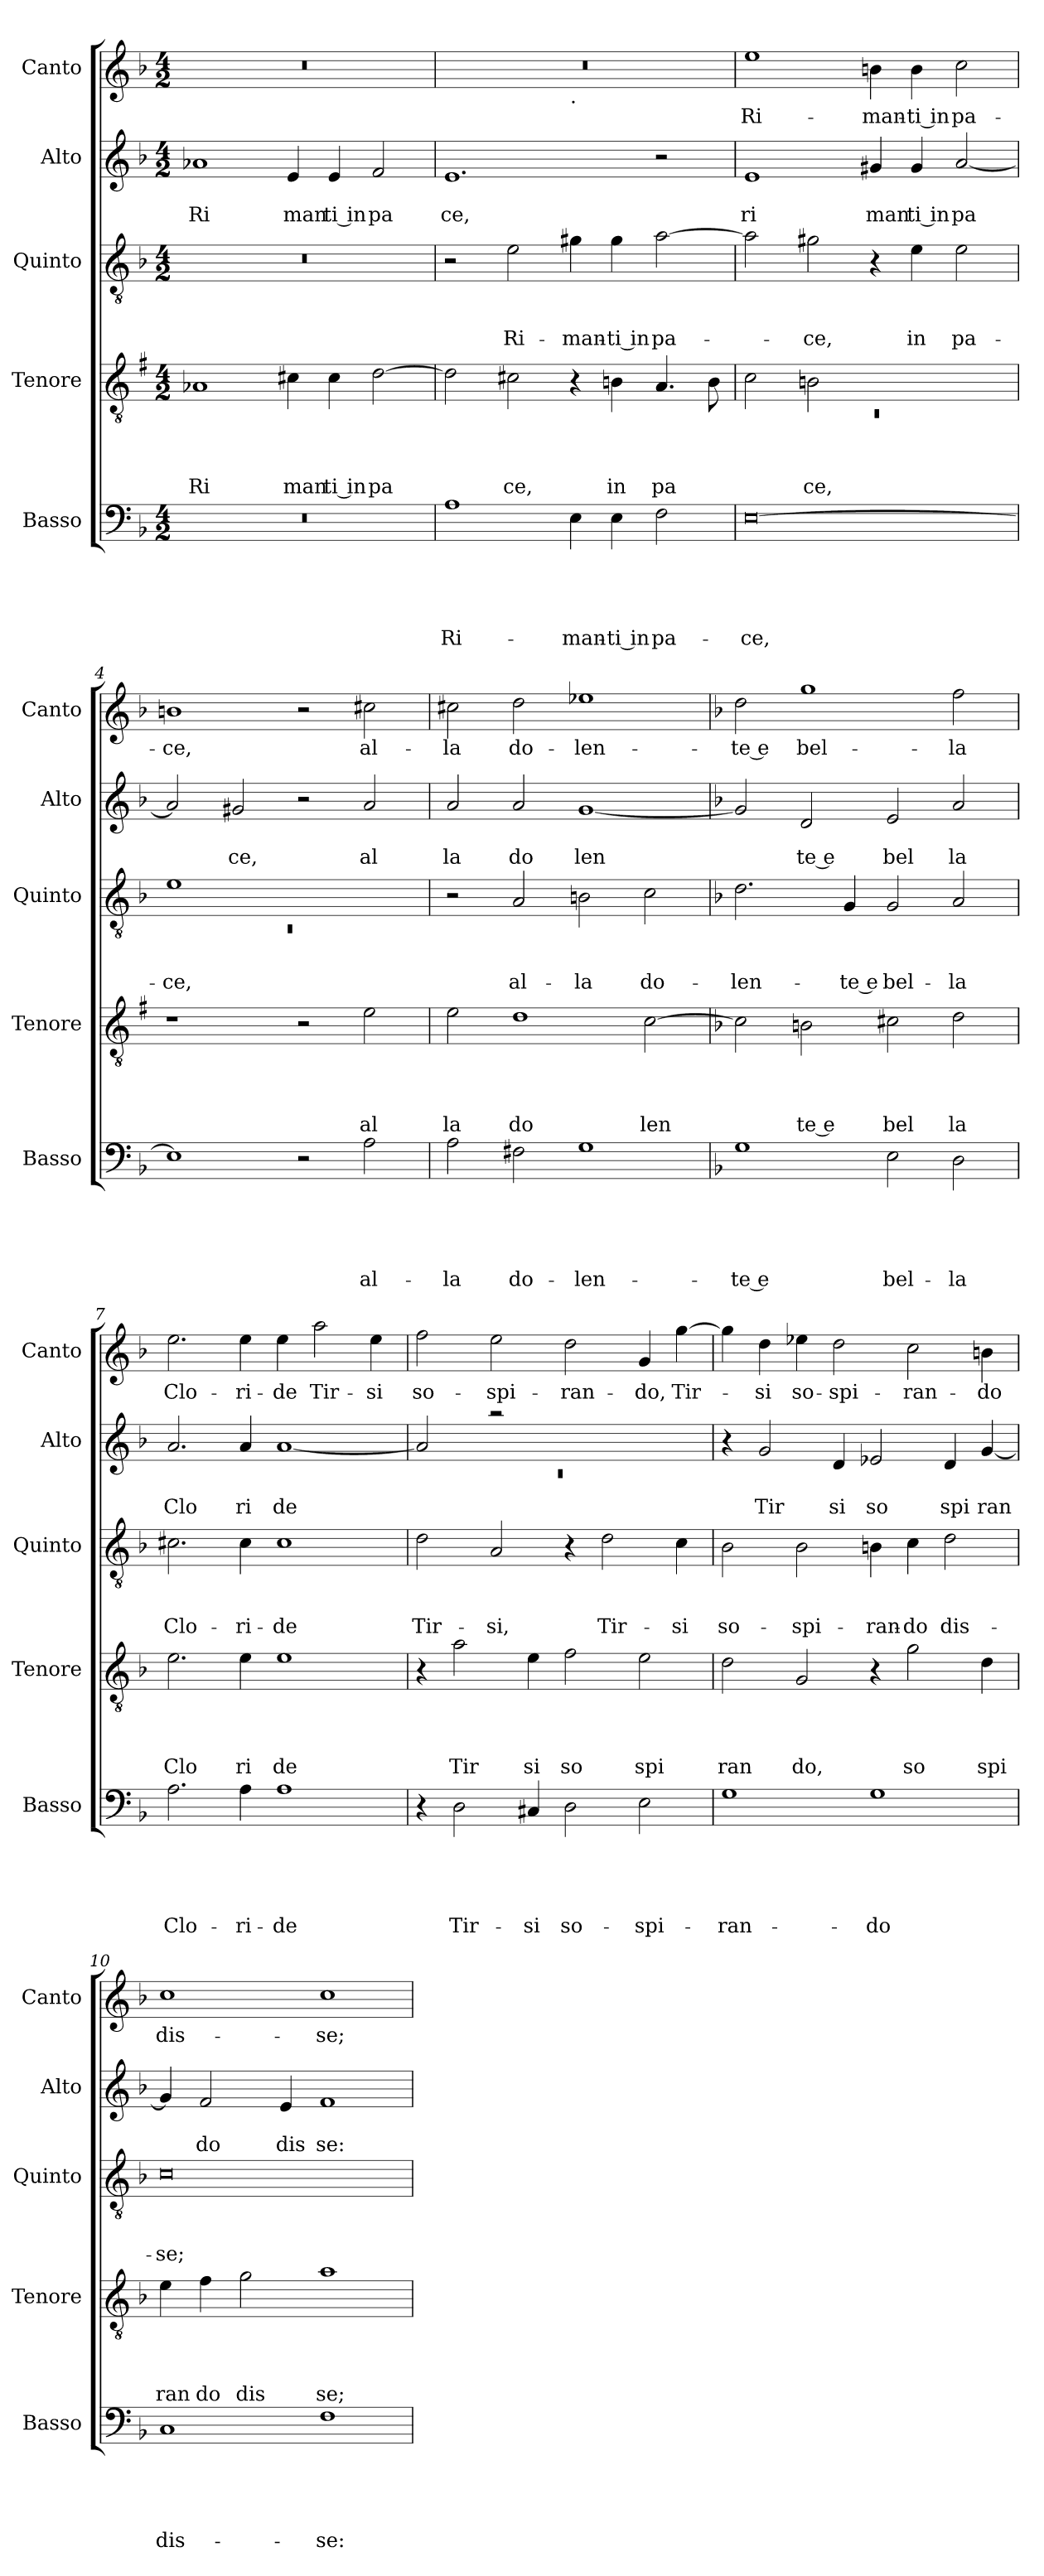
**kern	**text	**text	**text	**text	**text	**kern	**text	**text	**text	**text	**kern	**text	**text	**text	**kern	**text	**text	**kern	**text
*part5	*part5	*part5	*part5	*part5	*part5	*part4	*part4	*part4	*part4	*part4	*part3	*part3	*part3	*part3	*part2	*part2	*part2	*part1	*part1
*staff5	*staff5	*staff5	*staff5	*staff5	*staff5	*staff4	*staff4	*staff4	*staff4	*staff4	*staff3	*staff3	*staff3	*staff3	*staff2	*staff2	*staff2	*staff1	*staff1
*I"Basso	*	*	*	*	*	*I"Tenore	*	*	*	*	*I"Quinto	*	*	*	*I"Alto	*	*	*I"Canto	*
*I'Basso	*	*	*	*	*	*I'Tenore	*	*	*	*	*I'Quinto	*	*	*	*I'Alto	*	*	*I'Canto	*
*clefF4	*	*	*	*	*	*clefGv2	*	*	*	*	*clefGv2	*	*	*	*clefG2	*	*	*clefG2	*
*	*	*	*	*	*	*ITrd1c2	*	*	*	*	*	*	*	*	*	*	*	*	*
*k[b-]	*	*	*	*	*	*k[b-]	*	*	*	*	*k[b-]	*	*	*	*k[b-]	*	*	*k[b-]	*
*F:	*	*	*	*	*	*F:	*	*	*	*	*F:	*	*	*	*F:	*	*	*F:	*
*M4/2	*	*	*	*	*	*M4/2	*	*	*	*	*M4/2	*	*	*	*M4/2	*	*	*M4/2	*
=1	=1	=1	=1	=1	=1	=1	=1	=1	=1	=1	=1	=1	=1	=1	=1	=1	=1	=1	=1
!	!	!	!	!	!	!	!	!	!	!LO:LY:b	!	!	!	!	!	!	!LO:LY:b	!	!
0r	.	.	.	.	.	1G-X	.	.	.	Ri	0r	.	.	.	1a-X	.	Ri	0r	.
!	!	!	!	!	!	!	!	!	!	!LO:LY:b	!	!	!	!	!	!	!LO:LY:b	!	!
.	.	.	.	.	.	4Bn\	.	.	.	man	.	.	.	.	4e/	.	man	.	.
!	!	!	!	!	!	!	!	!	!	!LO:LY:b:rj	!	!	!	!	!	!	!LO:LY:b:rj	!	!
.	.	.	.	.	.	4B\	.	.	.	ti in	.	.	.	.	4e/	.	ti in	.	.
!	!	!	!	!	!	!	!	!	!	!LO:LY:b	!	!	!	!	!	!	!LO:LY:b	!	!
.	.	.	.	.	.	[>2c\	.	.	.	pa	.	.	.	.	2f/	.	pa	.	.
=2	=2	=2	=2	=2	=2	=2	=2	=2	=2	=2	=2	=2	=2	=2	=2	=2	=2	=2	=2
!	!	!	!	!	!LO:LY:b	!	!	!	!	!	!	!	!	!	!	!	!LO:LY:b	!	!
*	*	*	*	*	*	*	*	*	*	*	*	*	*	*	*	*	*	*^	*
1A	.	.	.	.	Ri-	2c\]	.	.	.	.	2r	.	.	.	1.e	.	ce,	0r	1ryy	.
!	!	!	!	!	!	!	!	!	!	!LO:LY:b	!	!	!	!LO:LY:b	!	!	!	!	!	!
.	.	.	.	.	.	2Bn\	.	.	.	ce,	2e\	.	.	Ri-	.	.	.	.	.	.
!	!	!	!	!	!	!	!	!	!	!	!	!	!	!	!	!	!	!	!LO:TX:b:t=.	!
!	!	!	!	!	!LO:LY:b	!	!	!	!	!	!	!	!	!LO:LY:b	!	!	!	!	!	!
4E\	.	.	.	.	-man-	4r	.	.	.	.	4g#X\	.	.	-man-	.	.	.	.	1ryy	.
!	!	!	!	!	!LO:LY:b:rj	!	!	!	!	!LO:LY:b	!	!	!	!LO:LY:b:rj	!	!	!	!	!	!
4E\	.	.	.	.	-ti in	4An\	.	.	.	in	4g#\	.	.	-ti in	.	.	.	.	.	.
!	!	!	!	!	!LO:LY:b	!	!	!	!	!LO:LY:b	!	!	!	!LO:LY:b	!	!	!	!	!	!
2F\	.	.	.	.	pa-	4.G/	.	.	.	pa	[>2a\	.	.	pa-	2r	.	.	.	.	.
.	.	.	.	.	.	8A\	.	.	.	.	.	.	.	.	.	.	.	.	.	.
=3	=3	=3	=3	=3	=3	=3	=3	=3	=3	=3	=3	=3	=3	=3	=3	=3	=3	=3	=3	=3
*	*	*	*	*	*	*^	*	*	*	*	*	*	*	*	*	*	*	*	*	*
!	!	!	!	!	!LO:LY:b	!	!LO:N:vis=1	!	!	!	!	!	!	!	!	!	!	!LO:LY:b	!	!	!LO:LY:b
*	*	*	*	*	*	*	*	*	*	*	*	*	*	*	*	*	*	*	*v	*v	*
[>0E	.	.	.	.	-ce,	2B-\	0rC	.	.	.	.	2a\]	.	.	.	1e	.	ri	1ee	Ri-
!	!	!	!	!	!	!	!	!	!	!	!LO:LY:b	!	!	!	!LO:LY:b	!	!	!	!	!
.	.	.	.	.	.	2An\	.	.	.	.	ce,	2g#X\	.	.	-ce,	.	.	.	.	.
!	!	!	!	!	!	!	!	!	!	!	!	!	!	!	!	!	!	!LO:LY:b	!	!LO:LY:b
.	.	.	.	.	.	1ryy	.	.	.	.	.	4r	.	.	.	4g#X/	.	man	4bn\	-man-
!	!	!	!	!	!	!	!	!	!	!	!	!	!	!	!LO:LY:b	!	!	!LO:LY:b:rj	!	!LO:LY:b:rj
.	.	.	.	.	.	.	.	.	.	.	.	4e\	.	.	in	4g#/	.	ti in	4b\	-ti in
!	!	!	!	!	!	!	!	!	!	!	!	!	!	!	!LO:LY:b	!	!	!LO:LY:b	!	!LO:LY:b
.	.	.	.	.	.	.	.	.	.	.	.	2e\	.	.	pa-	[<2a/	.	pa	2cc\	pa-
*	*	*	*	*	*	*v	*v	*	*	*	*	*	*	*	*	*	*	*	*	*
=4	=4	=4	=4	=4	=4	=4	=4	=4	=4	=4	=4	=4	=4	=4	=4	=4	=4	=4	=4
*	*	*	*	*	*	*	*	*	*	*	*^	*	*	*	*	*	*	*	*
!	!	!	!	!	!	!	!	!	!	!	!	!LO:N:vis=1	!	!	!LO:LY:b	!	!	!	!	!LO:LY:b
1E]	.	.	.	.	.	1r	.	.	.	.	1e	0rC	.	.	-ce,	2a/]	.	.	1bn	-ce,
!	!	!	!	!	!	!	!	!	!	!	!	!	!	!	!	!	!	!LO:LY:b	!	!
.	.	.	.	.	.	.	.	.	.	.	.	.	.	.	.	2g#X/	.	ce,	.	.
2r	.	.	.	.	.	2r	.	.	.	.	1ryy	.	.	.	.	2r	.	.	2r	.
!	!	!	!	!	!LO:LY:b	!	!	!	!	!LO:LY:b	!	!	!	!	!	!	!	!LO:LY:b	!	!LO:LY:b
2A\	.	.	.	.	al-	2d\	.	.	.	al	.	.	.	.	.	2a/	.	al	2cc#X\	al-
*	*	*	*	*	*	*	*	*	*	*	*v	*v	*	*	*	*	*	*	*	*
=5	=5	=5	=5	=5	=5	=5	=5	=5	=5	=5	=5	=5	=5	=5	=5	=5	=5	=5	=5
!	!	!	!	!	!LO:LY:b	!	!	!	!	!LO:LY:b	!	!	!	!	!	!	!LO:LY:b	!	!LO:LY:b
2A\	.	.	.	.	-la	2d\	.	.	.	la	2r	.	.	.	2a/	.	la	2cc#X\	-la
!	!	!	!	!	!LO:LY:b	!	!	!	!	!LO:LY:b	!	!	!	!LO:LY:b	!	!	!LO:LY:b	!	!LO:LY:b
2F#X\	.	.	.	.	do-	1c	.	.	.	do	2A/	.	.	al-	2a/	.	do	2dd\	do-
!	!	!	!	!	!LO:LY:b	!	!	!	!	!	!	!	!	!LO:LY:b	!	!	!LO:LY:b	!	!LO:LY:b
1G	.	.	.	.	-len-	.	.	.	.	.	2Bn\	.	.	-la	[<1g	.	len	1ee-X	-len-
!	!	!	!	!	!	!	!	!	!	!LO:LY:b	!	!	!	!LO:LY:b	!	!	!	!	!
.	.	.	.	.	.	[<2B-\	.	.	.	len	2c\	.	.	do-	.	.	.	.	.
!!LO:LB:g=z
=6	=6	=6	=6	=6	=6	=6	=6	=6	=6	=6	=6	=6	=6	=6	=6	=6	=6	=6	=6
*	*	*	*	*	*	*k[b-e-a-]	*	*	*	*	*	*	*	*	*	*	*	*	*
*	*	*	*	*	*	*E-:	*	*	*	*	*	*	*	*	*	*	*	*	*
!	!	!	!	!	!LO:LY:b:rj	!	!	!	!	!	!	!	!	!LO:LY:b	!	!	!	!	!LO:LY:b:rj
1G	.	.	.	.	-te e	2B-\]	.	.	.	.	2.d\	.	.	-len-	2g/]	.	.	2dd\	-te e
!	!	!	!	!	!	!	!	!	!	!LO:LY:b:rj	!	!	!	!	!	!	!LO:LY:b:rj	!	!LO:LY:b
.	.	.	.	.	.	2An\	.	.	.	te e	.	.	.	.	2d/	.	te e	1gg	bel-
!	!	!	!	!	!	!	!	!	!	!	!	!	!	!LO:LY:b:rj	!	!	!	!	!
.	.	.	.	.	.	.	.	.	.	.	4G/	.	.	-te e	.	.	.	.	.
!	!	!	!	!	!LO:LY:b	!	!	!	!	!LO:LY:b	!	!	!	!LO:LY:b	!	!	!LO:LY:b	!	!
2E\	.	.	.	.	bel-	2Bn\	.	.	.	bel	2G/	.	.	bel-	2e/	.	bel	.	.
!	!	!	!	!	!LO:LY:b	!	!	!	!	!LO:LY:b	!	!	!	!LO:LY:b	!	!	!LO:LY:b	!	!LO:LY:b
2D\	.	.	.	.	-la	2c\	.	.	.	la	2A/	.	.	-la	2a/	.	la	2ff\	-la
=7	=7	=7	=7	=7	=7	=7	=7	=7	=7	=7	=7	=7	=7	=7	=7	=7	=7	=7	=7
!	!	!	!	!	!LO:LY:b	!	!	!	!	!LO:LY:b	!	!	!	!LO:LY:b	!	!	!LO:LY:b	!	!LO:LY:b
2.A\	.	.	.	.	Clo-	2.d\	.	.	.	Clo	2.c#X\	.	.	Clo-	2.a/	.	Clo	2.ee\	Clo-
!	!	!	!	!	!LO:LY:b	!	!	!	!	!LO:LY:b	!	!	!	!LO:LY:b	!	!	!LO:LY:b	!	!LO:LY:b
4A\	.	.	.	.	-ri-	4d\	.	.	.	ri	4c#\	.	.	-ri-	4a/	.	ri	4ee\	-ri-
!	!	!	!	!	!LO:LY:b	!	!	!	!	!LO:LY:b	!	!	!	!LO:LY:b	!	!	!LO:LY:b	!	!LO:LY:b
1A	.	.	.	.	-de	1d	.	.	.	de	1c#	.	.	-de	[<1a	.	de	4ee\	-de
!	!	!	!	!	!	!	!	!	!	!	!	!	!	!	!	!	!	!	!LO:LY:b
.	.	.	.	.	.	.	.	.	.	.	.	.	.	.	.	.	.	2aa\	Tir-
!	!	!	!	!	!	!	!	!	!	!	!	!	!	!	!	!	!	!	!LO:LY:b
.	.	.	.	.	.	.	.	.	.	.	.	.	.	.	.	.	.	4ee\	-si
=8	=8	=8	=8	=8	=8	=8	=8	=8	=8	=8	=8	=8	=8	=8	=8	=8	=8	=8	=8
*	*	*	*	*	*	*	*	*	*	*	*	*	*	*	*^	*	*	*	*
!	!	!	!	!	!	!	!	!	!	!	!	!	!	!LO:LY:b	!	!LO:N:vis=1	!	!	!	!LO:LY:b
4r	.	.	.	.	.	4r	.	.	.	.	2d\	.	.	Tir-	2a/]	0rc	.	.	2ff\	so-
!	!	!	!	!	!LO:LY:b	!	!	!	!	!LO:LY:b	!	!	!	!	!	!	!	!	!	!
2D\	.	.	.	.	Tir-	2g\	.	.	.	Tir	.	.	.	.	.	.	.	.	.	.
!	!	!	!	!	!	!	!	!	!	!	!	!	!	!LO:LY:b	!	!	!	!	!	!LO:LY:b
.	.	.	.	.	.	.	.	.	.	.	2A/	.	.	-si,	2raa	.	.	.	2ee\	-spi-
!	!	!	!	!	!LO:LY:b	!	!	!	!	!LO:LY:b	!	!	!	!	!	!	!	!	!	!
4C#X/	.	.	.	.	-si	4d\	.	.	.	si	.	.	.	.	.	.	.	.	.	.
!	!	!	!	!	!LO:LY:b	!	!	!	!	!LO:LY:b	!	!	!	!	!	!	!	!	!	!LO:LY:b
2D\	.	.	.	.	so-	2e-\	.	.	.	so	4r	.	.	.	1ryy	.	.	.	2dd\	-ran-
!	!	!	!	!	!	!	!	!	!	!	!	!	!	!LO:LY:b	!	!	!	!	!	!
.	.	.	.	.	.	.	.	.	.	.	2d\	.	.	Tir-	.	.	.	.	.	.
!	!	!	!	!	!LO:LY:b	!	!	!	!	!LO:LY:b	!	!	!	!	!	!	!	!	!	!LO:LY:b
2E\	.	.	.	.	-spi-	2d\	.	.	.	spi	.	.	.	.	.	.	.	.	4g/	-do,
!	!	!	!	!	!	!	!	!	!	!	!	!	!	!LO:LY:b	!	!	!	!	!	!LO:LY:b
.	.	.	.	.	.	.	.	.	.	.	4c\	.	.	-si	.	.	.	.	[>4gg\	Tir-
*	*	*	*	*	*	*	*	*	*	*	*	*	*	*	*v	*v	*	*	*	*
=9	=9	=9	=9	=9	=9	=9	=9	=9	=9	=9	=9	=9	=9	=9	=9	=9	=9	=9	=9
!	!	!	!	!	!LO:LY:b	!	!	!	!	!LO:LY:b	!	!	!	!LO:LY:b	!	!	!	!	!
1G	.	.	.	.	-ran-	2c\	.	.	.	ran	2B-\	.	.	so-	4r	.	.	4gg\]	.
!	!	!	!	!	!	!	!	!	!	!	!	!	!	!	!	!	!LO:LY:b	!	!LO:LY:b
.	.	.	.	.	.	.	.	.	.	.	.	.	.	.	2g/	.	Tir	4dd\	-si
!	!	!	!	!	!	!	!	!	!	!LO:LY:b	!	!	!	!LO:LY:b	!	!	!	!	!LO:LY:b
.	.	.	.	.	.	2F/	.	.	.	do,	2B-\	.	.	-spi-	.	.	.	4ee-X\	so-
!	!	!	!	!	!	!	!	!	!	!	!	!	!	!	!	!	!LO:LY:b	!	!LO:LY:b
.	.	.	.	.	.	.	.	.	.	.	.	.	.	.	4d/	.	si	2dd\	-spi-
!	!	!	!	!	!LO:LY:b	!	!	!	!	!	!	!	!	!LO:LY:b	!	!	!LO:LY:b	!	!
1G	.	.	.	.	-do	4r	.	.	.	.	4Bn\	.	.	-ran-	2e-X/	.	so	.	.
!	!	!	!	!	!	!	!	!	!	!LO:LY:b	!	!	!	!LO:LY:b	!	!	!	!	!LO:LY:b
.	.	.	.	.	.	2f\	.	.	.	so	4c\	.	.	-do	.	.	.	2cc\	-ran-
!	!	!	!	!	!	!	!	!	!	!	!	!	!	!LO:LY:b	!	!	!LO:LY:b	!	!
.	.	.	.	.	.	.	.	.	.	.	2d\	.	.	dis-	4d/	.	spi	.	.
!	!	!	!	!	!	!	!	!	!	!LO:LY:b	!	!	!	!	!	!	!LO:LY:b	!	!LO:LY:b
.	.	.	.	.	.	4c\	.	.	.	spi	.	.	.	.	[<4g/	.	ran	4bn\	-do
=10	=10	=10	=10	=10	=10	=10	=10	=10	=10	=10	=10	=10	=10	=10	=10	=10	=10	=10	=10
!	!	!	!	!	!LO:LY:b	!	!	!	!	!LO:LY:b	!	!	!	!LO:LY:b	!	!	!	!	!LO:LY:b
1C	.	.	.	.	dis-	4d\	.	.	.	ran	0c	.	.	-se;	4g/]	.	.	1cc	dis-
!	!	!	!	!	!	!	!	!	!	!LO:LY:b	!	!	!	!	!	!	!LO:LY:b	!	!
.	.	.	.	.	.	4e-\	.	.	.	do	.	.	.	.	2f/	.	do	.	.
!	!	!	!	!	!	!	!	!	!	!LO:LY:b	!	!	!	!	!	!	!	!	!
.	.	.	.	.	.	2f\	.	.	.	dis	.	.	.	.	.	.	.	.	.
!	!	!	!	!	!	!	!	!	!	!	!	!	!	!	!	!	!LO:LY:b	!	!
.	.	.	.	.	.	.	.	.	.	.	.	.	.	.	4e/	.	dis	.	.
!	!	!	!	!	!LO:LY:b	!	!	!	!	!LO:LY:b	!	!	!	!	!	!	!LO:LY:b	!	!LO:LY:b
1F	.	.	.	.	-se:	1g	.	.	.	se;	.	.	.	.	1f	.	se:	1cc	-se;
=	=	=	=	=	=	=	=	=	=	=	=	=	=	=	=	=	=	=	=
*-	*-	*-	*-	*-	*-	*-	*-	*-	*-	*-	*-	*-	*-	*-	*-	*-	*-	*-	*-
